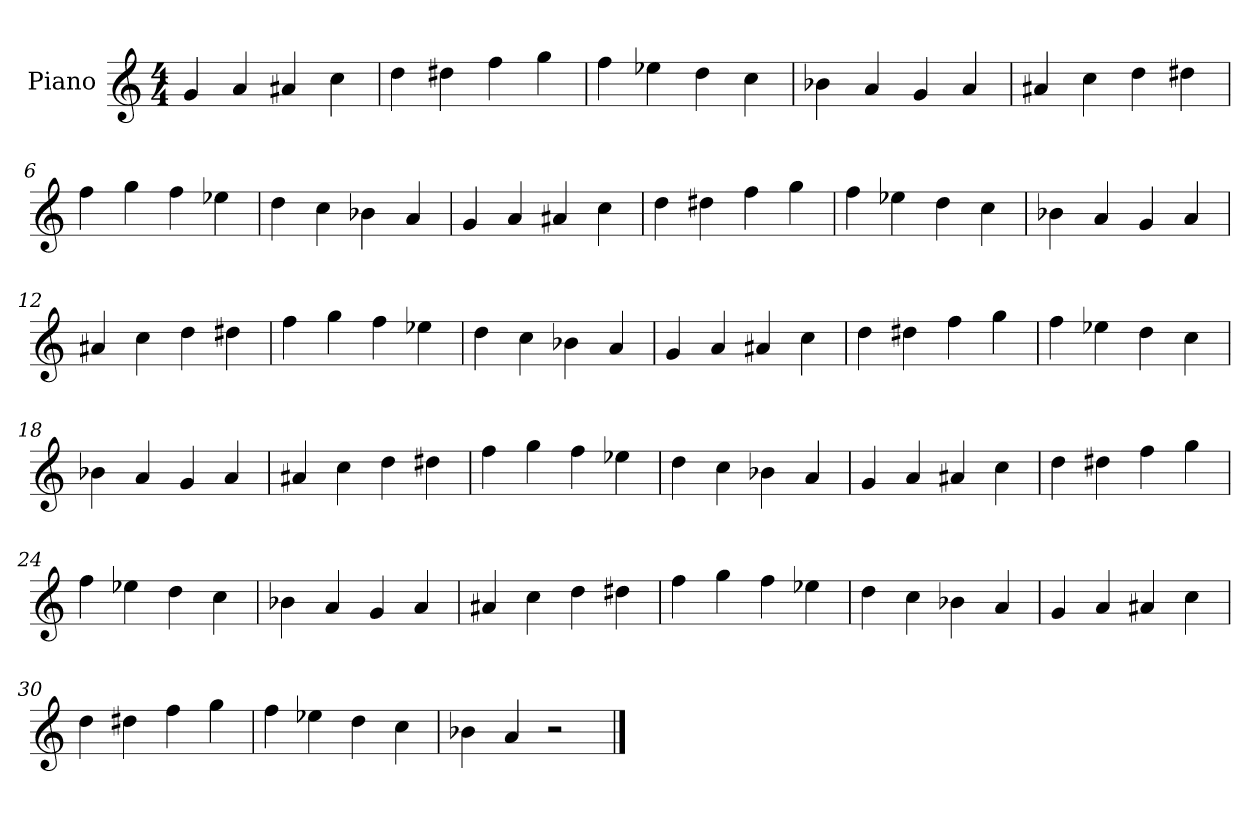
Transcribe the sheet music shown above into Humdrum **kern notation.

**kern
*part1
*staff1
*I"Piano
*I'Pno.
*clefG2
*k[]
*M4/4
=1
4g/
4a/
4a#X/
4cc\
=2
4dd\
4dd#X\
4ff\
4gg\
=3
4ff\
4ee-X\
4dd\
4cc\
=4
4b-X\
4a/
4g/
4a/
=5
4a#X/
4cc\
4dd\
4dd#X\
=6
4ff\
4gg\
4ff\
4ee-X\
=7
4dd\
4cc\
4b-X\
4a/
=8
4g/
4a/
4a#X/
4cc\
!!LO:LB:g=z
=9
4dd\
4dd#X\
4ff\
4gg\
=10
4ff\
4ee-X\
4dd\
4cc\
=11
4b-X\
4a/
4g/
4a/
=12
4a#X/
4cc\
4dd\
4dd#X\
=13
4ff\
4gg\
4ff\
4ee-X\
=14
4dd\
4cc\
4b-X\
4a/
=15
4g/
4a/
4a#X/
4cc\
=16
4dd\
4dd#X\
4ff\
4gg\
!!LO:LB:g=z
=17
4ff\
4ee-X\
4dd\
4cc\
=18
4b-X\
4a/
4g/
4a/
=19
4a#X/
4cc\
4dd\
4dd#X\
=20
4ff\
4gg\
4ff\
4ee-X\
=21
4dd\
4cc\
4b-X\
4a/
=22
4g/
4a/
4a#X/
4cc\
=23
4dd\
4dd#X\
4ff\
4gg\
=24
4ff\
4ee-X\
4dd\
4cc\
!!LO:LB:g=z
=25
4b-X\
4a/
4g/
4a/
=26
4a#X/
4cc\
4dd\
4dd#X\
=27
4ff\
4gg\
4ff\
4ee-X\
=28
4dd\
4cc\
4b-X\
4a/
=29
4g/
4a/
4a#X/
4cc\
=30
4dd\
4dd#X\
4ff\
4gg\
=31
4ff\
4ee-X\
4dd\
4cc\
=32
4b-X\
4a/
2r
==
*-
